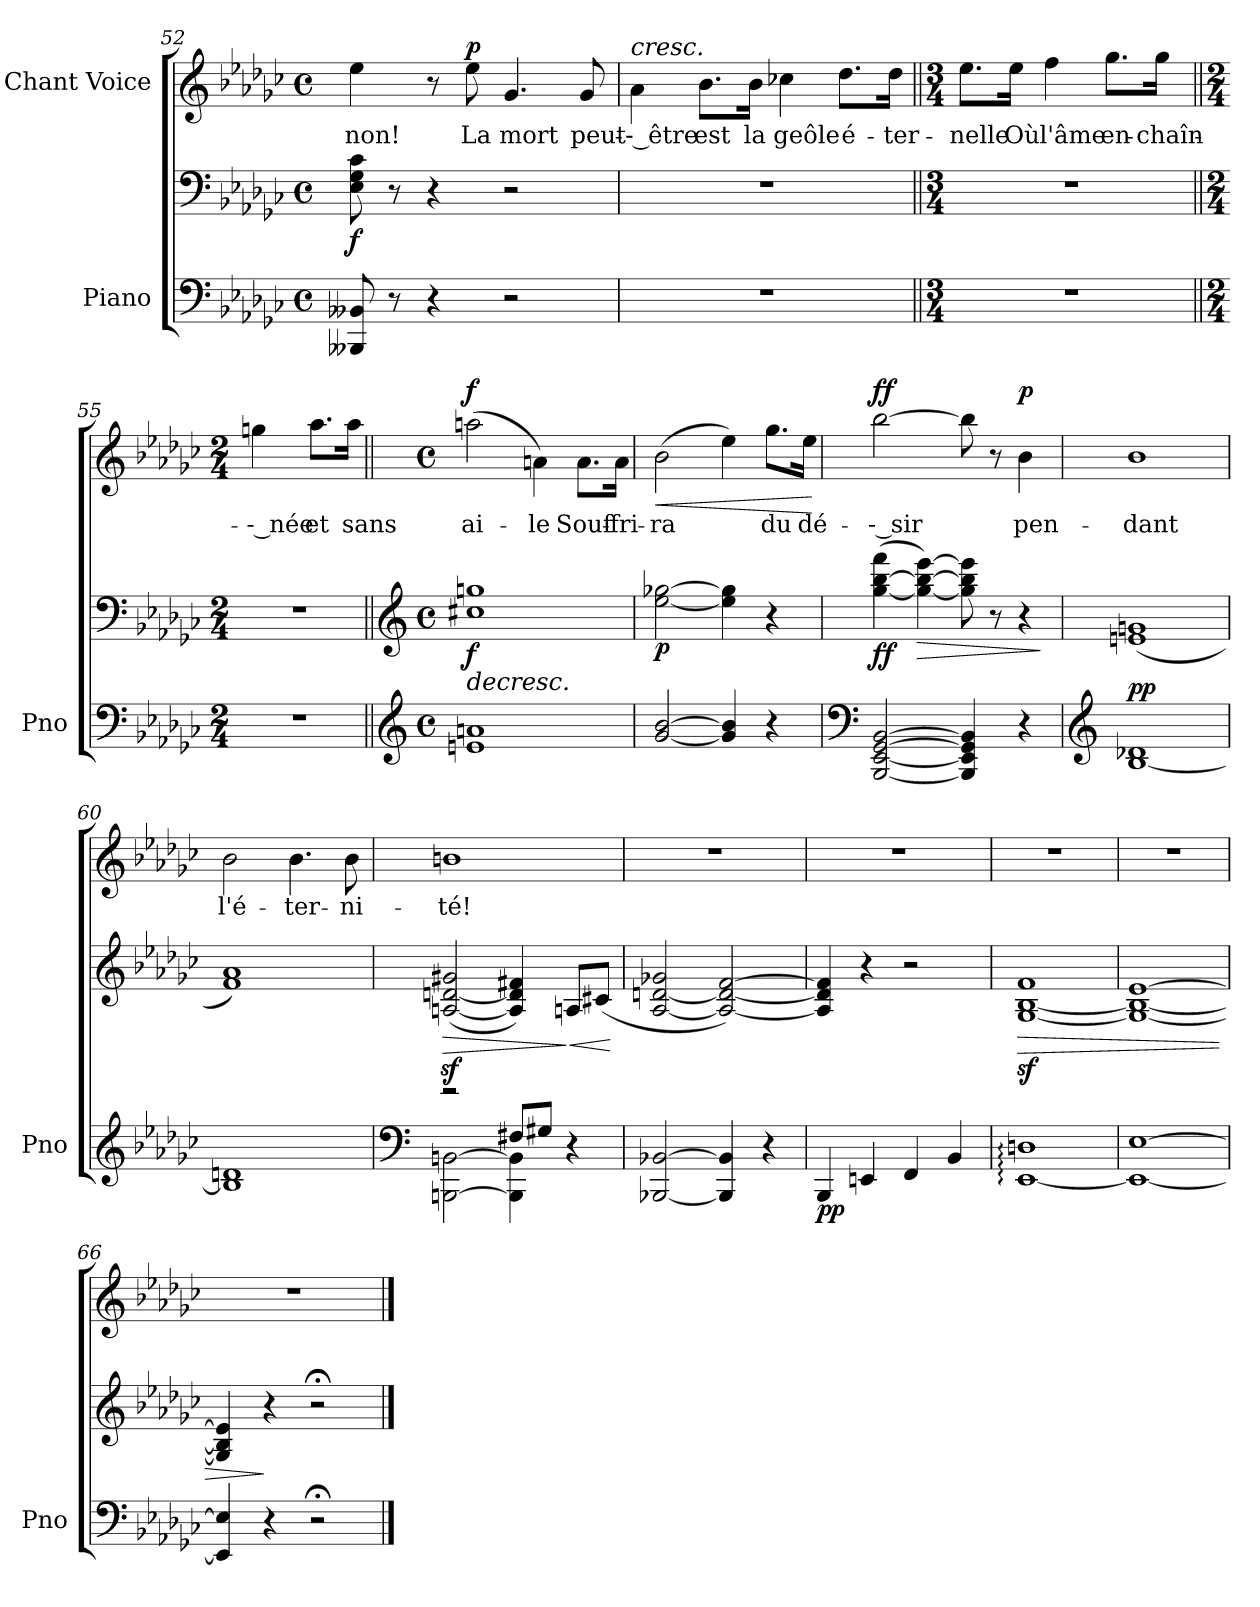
**kern	**kern	**dynam	**kern	**text	**dynam
*part2	*part2	*part2	*part1	*part1	*part1
*staff3	*staff2	*staff2/3	*staff1	*staff1	*staff1
*I"Piano	*	*	*I"Chant Voice	*	*
*I'Pno	*	*	*	*	*
*clefF4	*clefF4	*	*clefG2	*	*
*k[b-e-a-d-g-c-]	*k[b-e-a-d-g-c-]	*	*k[b-e-a-d-g-c-]	*	*
*M4/4	*M4/4	*	*M4/4	*	*
*met(c)	*met(c)	*	*met(c)	*	*
=52	=52	=52	=52	=52	=52
!	!	!LO:DY:b	!	!LO:LY:b	!
8BBB--X/ 8BB--X/	8E-\ 8G-\ 8c-\	f	4ee-\	non!	.
8r	8r	.	.	.	.
4r	4r	.	8r	.	.
!	!	!	!	!LO:LY:b	!LO:DY:a
.	.	.	8ee-\	La	p
!	!	!	!	!LO:LY:b	!
2r	2r	.	4.g-/	mort	.
!	!	!	!	!LO:LY:b	!
.	.	.	8g-/	peut-	.
!!LO:PB:g=z
=53	=53	=53	=53	=53	=53
!	!	!	!LO:TX:a:i:t=cresc.	!	!
!	!	!	!	!LO:LY:b	!
1r	1r	.	4a-\	-- être	.
!	!	!	!	!LO:LY:b	!
.	.	.	8.b-\L	est	.
!	!	!	!	!LO:LY:b	!
.	.	.	16b-\Jk	la	.
!	!	!	!	!LO:LY:b	!
.	.	.	4cc-X\	geôle	.
!	!	!	!	!LO:LY:b	!
.	.	.	8.dd-\L	é-	.
!	!	!	!	!LO:LY:b	!
.	.	.	16dd-\Jk	-ter-	.
=54||	=54||	=54||	=54||	=54||	=54||
*M3/4	*M3/4	*	*M3/4	*	*
!	!	!	!	!LO:LY:b	!
2.r	2.r	.	8.ee-\L	-nelle	.
!	!	!	!	!LO:LY:b	!
.	.	.	16ee-\Jk	Où	.
!	!	!	!	!LO:LY:b	!
.	.	.	4ff\	l'âme	.
!	!	!	!	!LO:LY:b	!
.	.	.	8.gg-\L	en-	.
!	!	!	!	!LO:LY:b	!
.	.	.	16gg-\Jk	-chaîn-	.
!!LO:LB:g=z
=55||	=55||	=55||	=55||	=55||	=55||
*M2/4	*M2/4	*	*M2/4	*	*
!	!	!	!	!LO:LY:b	!
2r	2r	.	4ggn\	-- née	.
!	!	!	!	!LO:LY:b	!
.	.	.	8.aa-\L	et	.
!	!	!	!	!LO:LY:b	!
.	.	.	16aa-\Jk	sans	.
=56||	=56||	=56||	=56||	=56||	=56||
*clefG2	*clefG2	*	*	*	*
*M4/4	*M4/4	*	*M4/4	*	*
*met(c)	*met(c)	*	*met(c)	*	*
!	!	!LO:HP:b	!	!LO:LY:b	!
!	!	!LO:DY:n=1:b	!	!	!LO:DY:a
1en 1an	1cc#X 1ggn	> f	(>2aan\	ai-	f
!	!	!	!	!LO:LY:b	!
.	.	.	4an\)	-le	.
!	!	!	!	!LO:LY:b	!
.	.	.	8.a\L	Souf-	.
!	!	!	!	!LO:LY:b	!
.	.	.	16a\Jk	-fri-	.
=57	=57	=57	=57	=57	=57
!	!	!LO:DY:b	!	!LO:LY:b	!LO:HP:b
[2g-/ [2b-/	[2ee-\ [2gg-X\	p	(>2b-\	-ra	<
4g-/] 4b-/]	4ee-\] 4gg-\]	]	4ee-\)	.	.
!	!	!	!	!LO:LY:b	!
4r	4r	.	8.gg-\L	du	.
!	!	!	!	!LO:LY:b	!
.	.	.	16ee-\Jk	dé-	.
.	.	.	.	.	[
!!LO:LB:g=z
=58	=58	=58	=58	=58	=58
*clefF4	*	*	*	*	*
!	!	!LO:DY:b	!	!LO:LY:b	!LO:DY:a
[2BBB-/ [2EE-/ [2GG-/ [2BB-/	(>[4gg-\ [4bb-\ 4fff\	ff	[2bb-\	-- sir	ff
!	!	!LO:HP:b	!	!	!
.	4gg-\_ 4bb-\_ [4eee-\)	>	.	.	.
4BBB-/] 4EE-/] 4GG-/] 4BB-/]	8gg-\] 8bb-\] 8eee-\]	.	8bb-\]	.	.
.	8r	.	8r	.	.
!	!	!	!	!LO:LY:b	!LO:DY:a
4r	4r	.	4b-\	pen-	p
.	.	]	.	.	.
=59	=59	=59	=59	=59	=59
*clefG2	*	*	*	*	*
!	!	!LO:DY:a=2	!	!LO:LY:b	!
[1B- 1d-X	(>1en 1gn	pp	1b-	-dant	.
=60	=60	=60	=60	=60	=60
!	!	!	!	!LO:LY:b	!
1B-] 1dn	1f 1a-)	.	2b-\	l'é-	.
!	!	!	!	!LO:LY:b	!
.	.	.	4.b-\	-ter-	.
!	!	!	!	!LO:LY:b	!
.	.	.	8b-\	-ni-	.
=61	=61	=61	=61	=61	=61
*clefF4	*	*	*	*	*
*^	*	*	*	*	*
!	!	!	!LO:HP:b	!	!LO:LY:b	!
[2BBBn\ [2BBn\	2rg	(>[2An/z< [2dn/z< 2g#X/z<	>	1bn	-té!	.
4BBB\] 4BB\]	(>8F#X/L	4A/] 4d/] 4f#X/)	.	.	.	.
.	8G#X/J	.	.	.	.	.
!	!	!	!LO:HP:n=1:b	!	!	!
4ryy	4r	8An/L	] <	.	.	.
.	.	(8c#X/J	.	.	.	.
*v	*v	*	*	*	*	*
.	.	[	.	.	.
!!LO:LB:g=z
=62	=62	=62	=62	=62	=62
[2BBB-X/ [2BB-X/	[2A-/ [2dn/ 2g-X/	.	1r	.	.
4BBB-/] 4BB-/]	2A-/_ 2d/_ [2f/)	.	.	.	.
4r	.	.	.	.	.
=63	=63	=63	=63	=63	=63
!	!	!LO:DY:b=2	!	!	!
4BBB-/	4A-/] 4dn/] 4f/]	pp	1r	.	.
4EEn/	4r	.	.	.	.
4FF/	2r	.	.	.	.
4BB-/	.	.	.	.	.
=64	=64	=64	=64	=64	=64
!	!	!LO:HP:b	!	!	!
[1EE-: 1Dn:	[1G-z< [1B-z< 1fz<	>	1r	.	.
=65	=65	=65	=65	=65	=65
1EE-_ [1E-	1G-_ 1B-_ [1e-	.	1r	.	.
=66	=66	=66	=66	=66	=66
4EE-/] 4E-/]	4G-/] 4B-/] 4e-/]	.	1r	.	.
4r	4r	]	.	.	.
2r;<	2r;<	.	.	.	.
==	==	==	==	==	==
*-	*-	*-	*-	*-	*-
